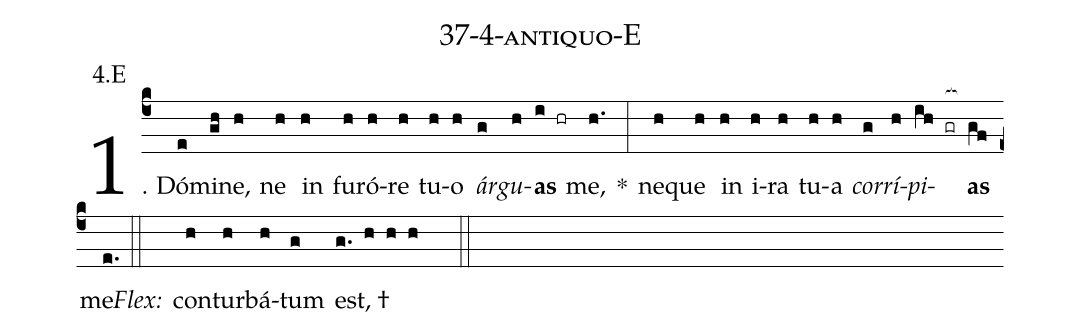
name: 37-4-antiquo-E;
annotation: 4.E;
%%
(c4)1. Dó(e)mi(gh)ne,(h) ne(h) in(h) fu(h)ró(h)re(h) tu(h)o(h) <i>ár</i>(g)<i>gu</i>(h)<b>as</b>(i hr) me,(h.) *(:) ne(h)que(h) in(h) i(h)ra(h) tu(h)a(h) <i>cor</i>(g)<i>rí</i>(h)<i>pi</i>(ih gr[ocb:1{])<b>as</b>(gf[ocb:0}]) me.(e.) (::)
<i>Flex:</i>()  con(h)tur(h)bá(h)tum(g) est, †(g. h h h  ::)
